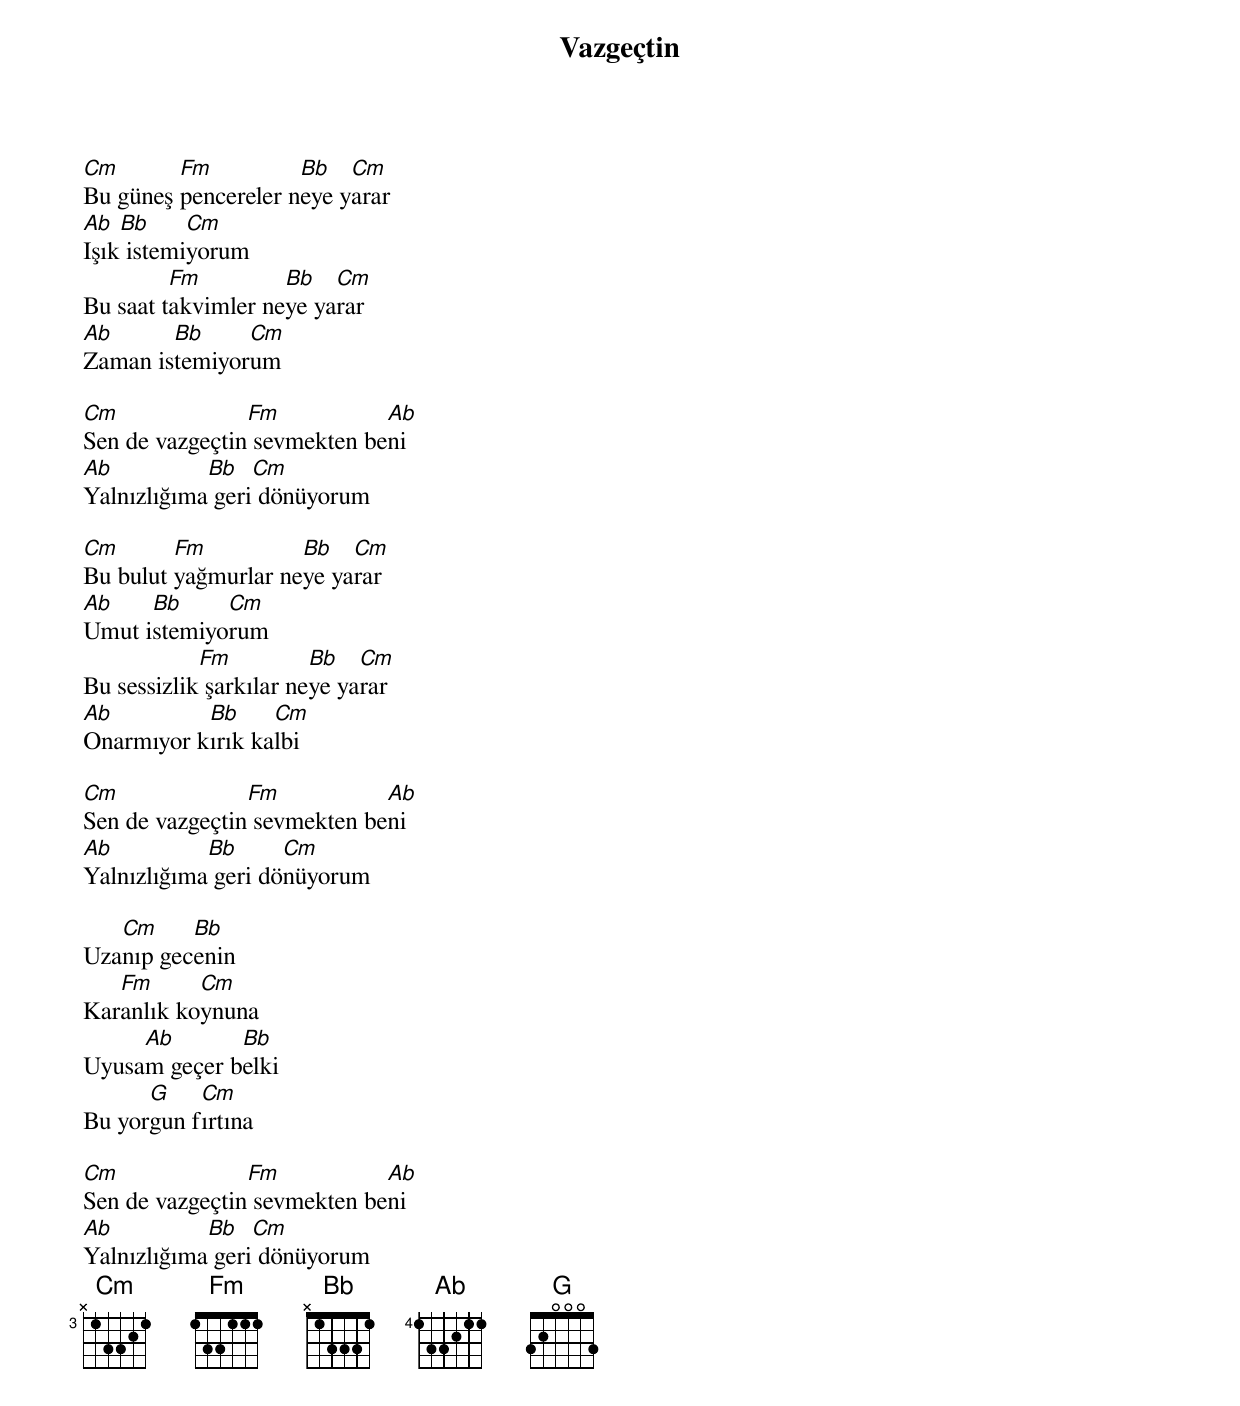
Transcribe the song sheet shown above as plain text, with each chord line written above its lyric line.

{title: Vazgeçtin}
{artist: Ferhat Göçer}

Cm       Fm          Bb   Cm
Bu güneş pencereler neye yarar
Ab  Bb     Cm
Işık istemiyorum
         Fm         Bb   Cm
Bu saat takvimler neye yarar
Ab      Bb     Cm
Zaman istemiyorum

Cm              Fm           Ab
Sen de vazgeçtin sevmekten beni
Ab          Bb   Cm
Yalnızlığıma geri dönüyorum

Cm       Fm          Bb   Cm
Bu bulut yağmurlar neye yarar
Ab    Bb     Cm
Umut istemiyorum
            Fm          Bb   Cm
Bu sessizlik şarkılar neye yarar
Ab         Bb     Cm
Onarmıyor kırık kalbi

Cm              Fm           Ab
Sen de vazgeçtin sevmekten beni
Ab          Bb      Cm
Yalnızlığıma geri dönüyorum

   Cm     Bb
Uzanıp gecenin
   Fm      Cm
Karanlık koynuna
     Ab       Bb
Uyusam geçer belki
      G    Cm
Bu yorgun fırtına

Cm              Fm           Ab
Sen de vazgeçtin sevmekten beni
Ab          Bb   Cm
Yalnızlığıma geri dönüyorum
